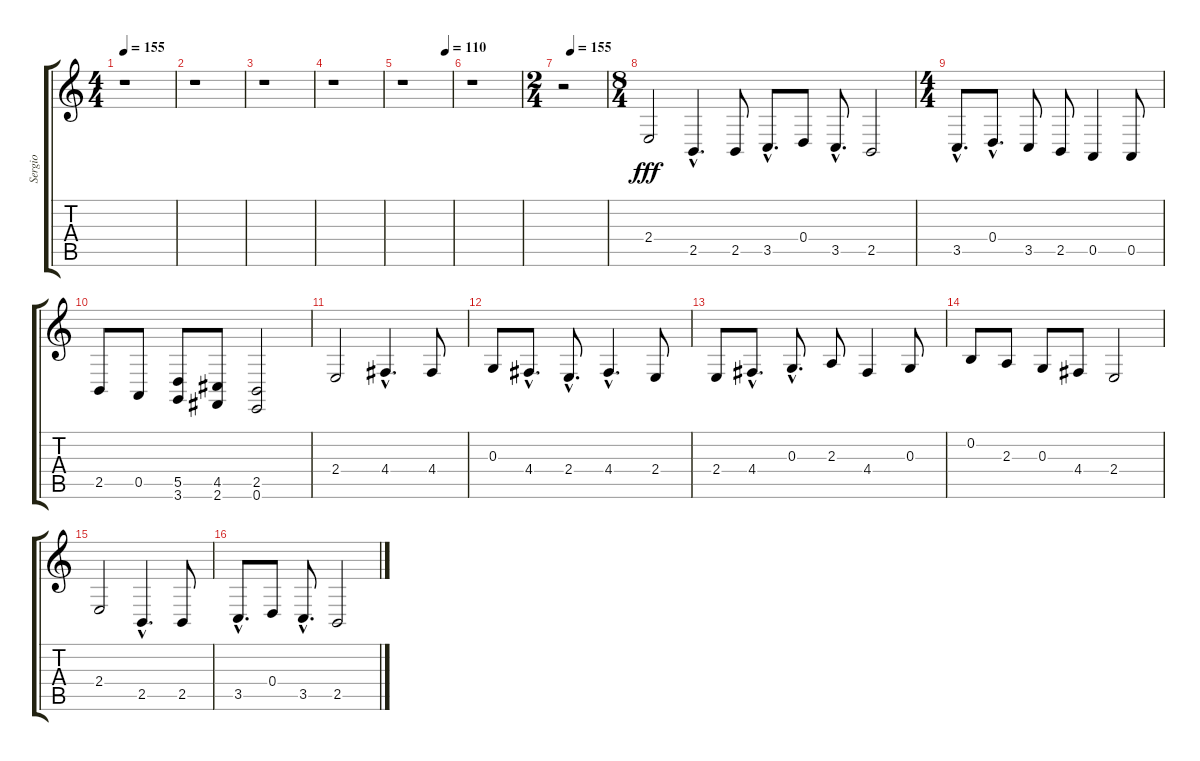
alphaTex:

\track ("Sergio" "Sergio") {instrument choiraahs}
\staff {score tabs}
\tuning (E4 B3 G3 D3 A2 E2) {hide}
\ts (4 4)
\tempo 155
\clef g2
\ks c
r.1{dy ff} |
r.1 |
r.1 |
r.1 |
\tempo (110 0.875)
r.1 |
r.1 |
\ts (2 4)
\tempo (155 0.1875)
r.2 |
\ts (8 4)
2.4.2{dy fff} 2.5{hac}.4{d} 2.5.8 3.5{hac}.8{d} 0.4.8 3.5{hac}.8{d} 2.5.2 |
\ts (4 4)
3.5{hac}.8{d} 0.4{hac}.8{d} 3.5.8 2.5.8 0.5.4 0.5.8 |
2.5.8 0.5.8 (5.5 3.6).8 (4.5 2.6).8 (2.5 0.6).2 |
2.4.2 4.4{hac}.4{d} 4.4.8 |
0.3.8 4.4{hac}.8{d} 2.4{hac}.8{d} 4.4{hac}.4{d} 2.4.8 |
2.4.8 4.4{hac}.8{d} 0.3{hac}.8{d} 2.3.8 4.4.4 0.3.8 |
0.2.8 2.3.8 0.3.8 4.4.8 2.4.2 |
2.4.2 2.5{hac}.4{d} 2.5.8 |
3.5{hac}.8{d} 0.4.8 3.5{hac}.8{d} 2.5.2
